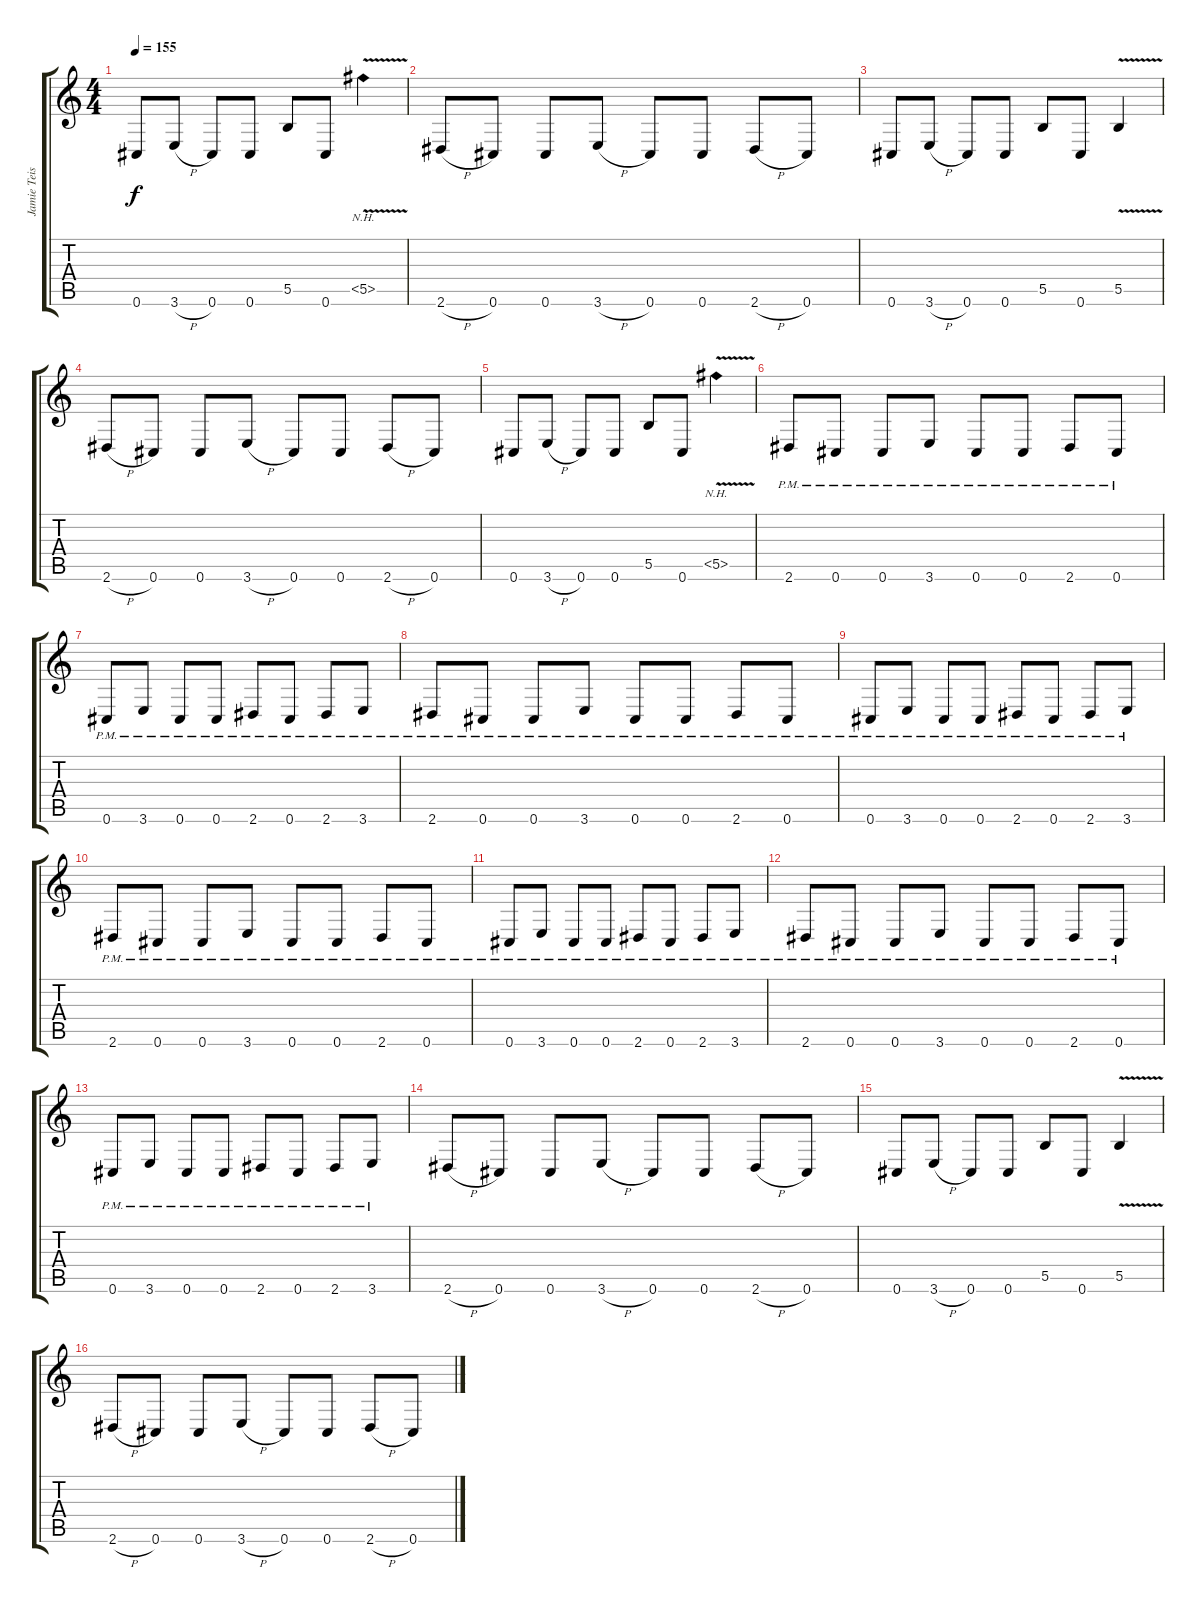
\track ("Jamie Teissere" "Jamie Teis") {instrument distortionguitar}
\staff {score tabs}
\tuning (Db4 Ab3 E3 B2 Gb2 Db2) {hide}
\ts (4 4)
\tempo 155
\clef g2
\ks c
0.6.8{dy f} 3.6{h}.8 0.6.8 0.6.8 5.5.8 0.6.8 5.5{nh v}.4 |
2.6{h}.8 0.6.8 0.6.8 3.6{h}.8 0.6.8 0.6.8 2.6{h}.8 0.6.8 |
0.6.8 3.6{h}.8 0.6.8 0.6.8 5.5.8 0.6.8 5.5{v}.4 |
2.6{h}.8 0.6.8 0.6.8 3.6{h}.8 0.6.8 0.6.8 2.6{h}.8 0.6.8 |
0.6.8 3.6{h}.8 0.6.8 0.6.8 5.5.8 0.6.8 5.5{nh v}.4 |
2.6{pm}.8 0.6{pm}.8 0.6{pm}.8 3.6{pm}.8 0.6{pm}.8 0.6{pm}.8 2.6{pm}.8 0.6{pm}.8 |
0.6{pm}.8 3.6{pm}.8 0.6{pm}.8 0.6{pm}.8 2.6{pm}.8 0.6{pm}.8 2.6{pm}.8 3.6{pm}.8 |
2.6{pm}.8 0.6{pm}.8 0.6{pm}.8 3.6{pm}.8 0.6{pm}.8 0.6{pm}.8 2.6{pm}.8 0.6{pm}.8 |
0.6{pm}.8 3.6{pm}.8 0.6{pm}.8 0.6{pm}.8 2.6{pm}.8 0.6{pm}.8 2.6{pm}.8 3.6{pm}.8 |
2.6{pm}.8 0.6{pm}.8 0.6{pm}.8 3.6{pm}.8 0.6{pm}.8 0.6{pm}.8 2.6{pm}.8 0.6{pm}.8 |
0.6{pm}.8 3.6{pm}.8 0.6{pm}.8 0.6{pm}.8 2.6{pm}.8 0.6{pm}.8 2.6{pm}.8 3.6{pm}.8 |
2.6{pm}.8 0.6{pm}.8 0.6{pm}.8 3.6{pm}.8 0.6{pm}.8 0.6{pm}.8 2.6{pm}.8 0.6{pm}.8 |
0.6{pm}.8 3.6{pm}.8 0.6{pm}.8 0.6{pm}.8 2.6{pm}.8 0.6{pm}.8 2.6{pm}.8 3.6{pm}.8 |
2.6{h}.8 0.6.8 0.6.8 3.6{h}.8 0.6.8 0.6.8 2.6{h}.8 0.6.8 |
0.6.8 3.6{h}.8 0.6.8 0.6.8 5.5.8 0.6.8 5.5{v}.4 |
2.6{h}.8 0.6.8 0.6.8 3.6{h}.8 0.6.8 0.6.8 2.6{h}.8 0.6.8
